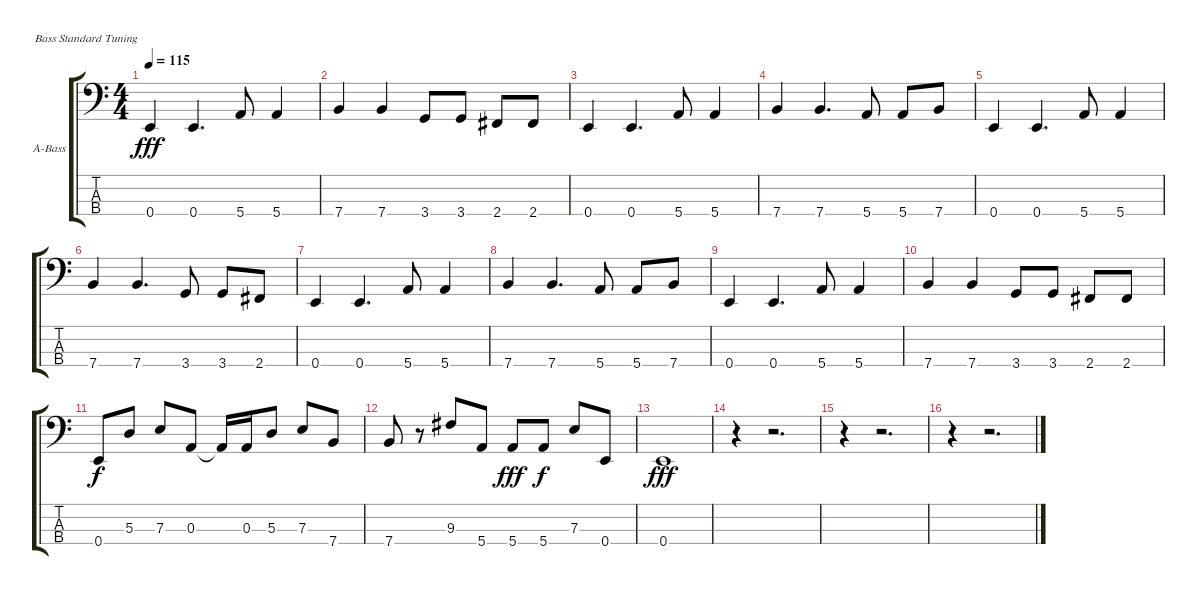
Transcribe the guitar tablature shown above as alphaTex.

\bracketExtendMode groupsimilarinstruments
\firstSystemTrackNameOrientation horizontal
\otherSystemsTrackNameOrientation horizontal
\track ("Bass Keyboard" "A-Bass") {instrument lead8bassandlead}
\staff {score tabs}
\tuning (G2 D2 A1 E1)
\displaytranspose 12
\ts (4 4)
\tempo 115
\clef f4
\ks c
0.4.4{dy fff} 0.4.4{d} 5.4.8 5.4.4 |
7.4.4 7.4.4 3.4.8 3.4.8 2.4.8 2.4.8 |
0.4.4 0.4.4{d} 5.4.8 5.4.4 |
7.4.4 7.4.4{d} 5.4.8 5.4.8 7.4.8 |
0.4.4 0.4.4{d} 5.4.8 5.4.4 |
7.4.4 7.4.4{d} 3.4.8 3.4.8 2.4.8 |
0.4.4 0.4.4{d} 5.4.8 5.4.4 |
7.4.4 7.4.4{d} 5.4.8 5.4.8 7.4.8 |
0.4.4 0.4.4{d} 5.4.8 5.4.4 |
7.4.4 7.4.4 3.4.8 3.4.8 2.4.8 2.4.8 |
0.4.8{dy f} 5.3.8 7.3.8 0.3.8 0.3{t}.16 0.3.16 5.3.8 7.3.8 7.4.8 |
7.4.8 r.8 9.3.8 5.4.8 5.4.8{dy fff} 5.4.8{dy f} 7.3.8 0.4.8 |
0.4.1{dy fff} |
r.4 r.2{d} |
r.4 r.2{d} |
r.4 r.2{d}
